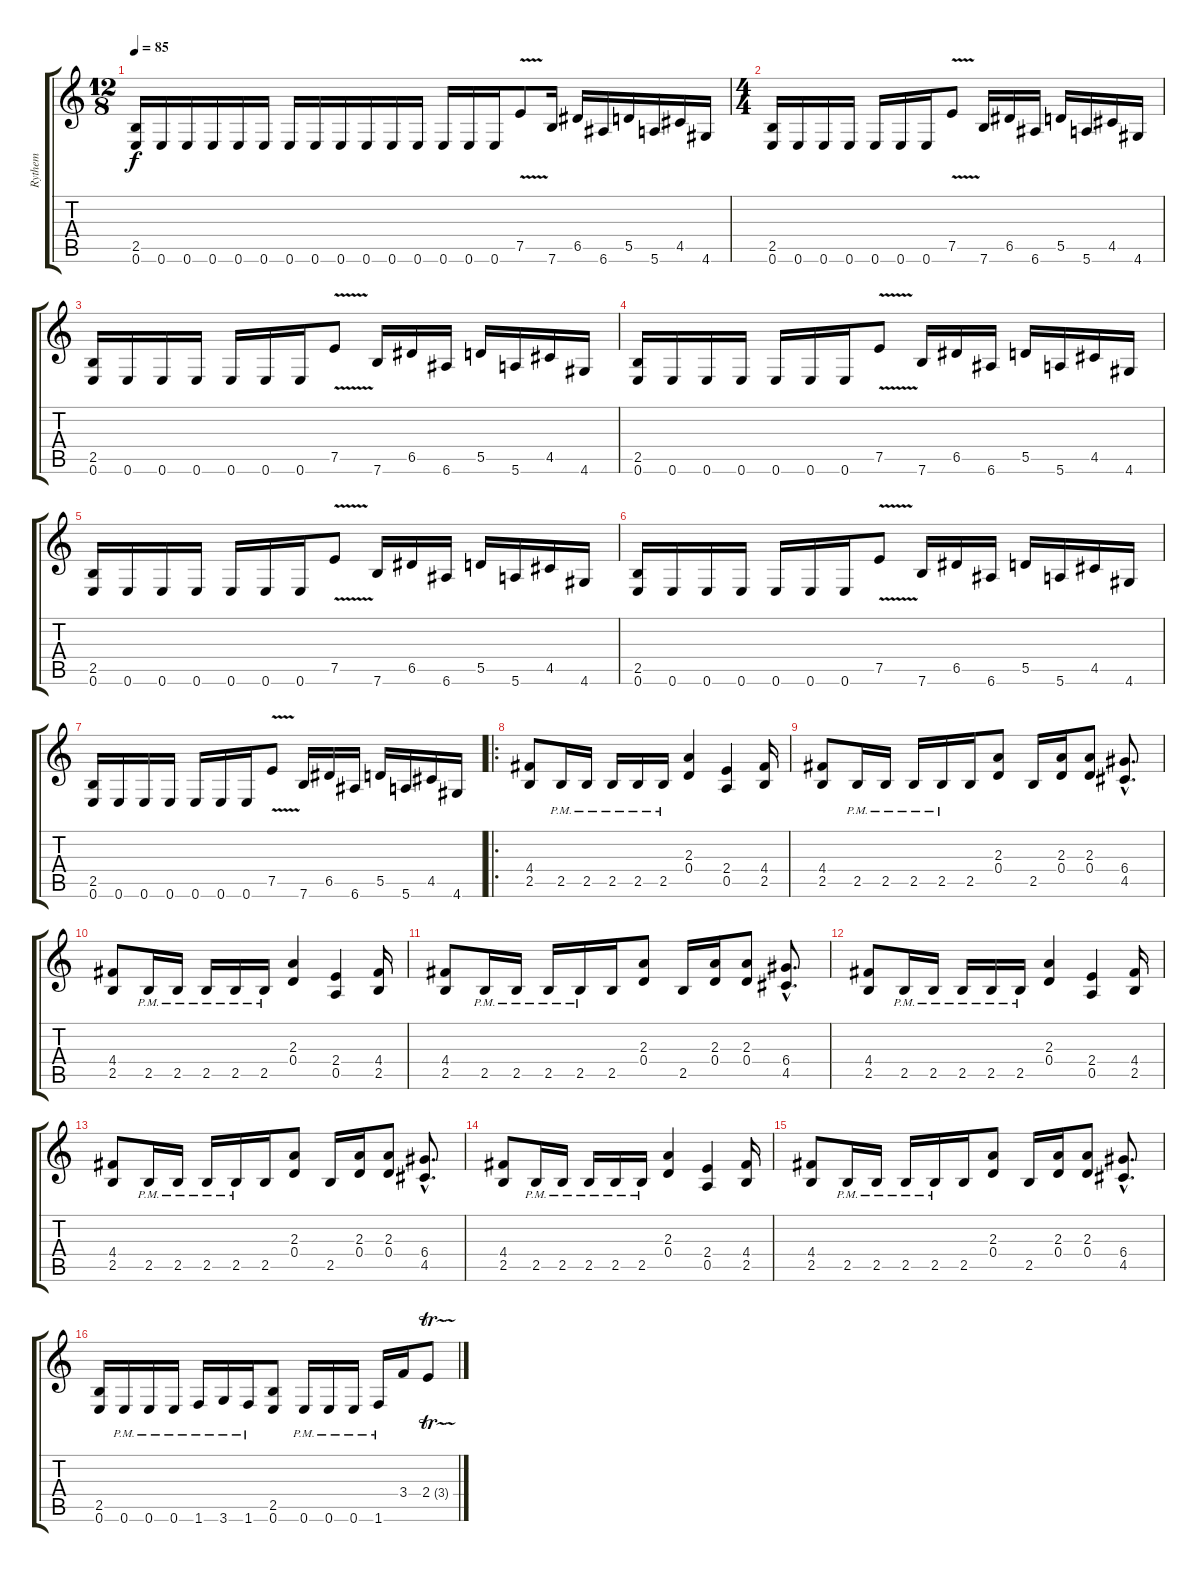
\track ("Rythem" "Rythem") {instrument overdrivenguitar}
\staff {score tabs}
\tuning (E4 B3 G3 D3 A2 E2) {hide}
\ts (12 8)
\tempo 85
\clef g2
\ks c
(2.5 0.6).16{dy f instrument overdrivenguitar} 0.6.16 0.6.16 0.6.16 0.6.16 0.6.16 0.6.16 0.6.16 0.6.16 0.6.16 0.6.16 0.6.16 0.6.16 0.6.16 0.6.16 7.5{v}.8 7.6.16 6.5.16 6.6.16 5.5.16 5.6.16 4.5.16 4.6.16 |
\ts (4 4)
(2.5 0.6).16 0.6.16 0.6.16 0.6.16 0.6.16 0.6.16 0.6.16 7.5{v}.8 7.6.16 6.5.16 6.6.16 5.5.16 5.6.16 4.5.16 4.6.16 |
(2.5 0.6).16 0.6.16 0.6.16 0.6.16 0.6.16 0.6.16 0.6.16 7.5{v}.8 7.6.16 6.5.16 6.6.16 5.5.16 5.6.16 4.5.16 4.6.16 |
(2.5 0.6).16 0.6.16 0.6.16 0.6.16 0.6.16 0.6.16 0.6.16 7.5{v}.8 7.6.16 6.5.16 6.6.16 5.5.16 5.6.16 4.5.16 4.6.16 |
(2.5 0.6).16 0.6.16 0.6.16 0.6.16 0.6.16 0.6.16 0.6.16 7.5{v}.8 7.6.16 6.5.16 6.6.16 5.5.16 5.6.16 4.5.16 4.6.16 |
(2.5 0.6).16 0.6.16 0.6.16 0.6.16 0.6.16 0.6.16 0.6.16 7.5{v}.8 7.6.16 6.5.16 6.6.16 5.5.16 5.6.16 4.5.16 4.6.16 |
(2.5 0.6).16 0.6.16 0.6.16 0.6.16 0.6.16 0.6.16 0.6.16 7.5{v}.8 7.6.16 6.5.16 6.6.16 5.5.16 5.6.16 4.5.16 4.6.16 |
\ro
(4.4 2.5).8{balance 0} 2.5{pm}.16 2.5{pm}.16 2.5{pm}.16 2.5{pm}.16 2.5{pm}.16 (2.3 0.4).4 (2.4 0.5).4 (4.4 2.5).16 |
(4.4 2.5).8 2.5{pm}.16 2.5{pm}.16 2.5{pm}.16 2.5{pm}.16 2.5.16 (2.3 0.4).8 2.5.16 (2.3 0.4).16 (2.3 0.4).8 (6.4{hac} 4.5{hac}).8{d} |
(4.4 2.5).8 2.5{pm}.16 2.5{pm}.16 2.5{pm}.16 2.5{pm}.16 2.5{pm}.16 (2.3 0.4).4 (2.4 0.5).4 (4.4 2.5).16 |
(4.4 2.5).8 2.5{pm}.16 2.5{pm}.16 2.5{pm}.16 2.5{pm}.16 2.5.16 (2.3 0.4).8 2.5.16 (2.3 0.4).16 (2.3 0.4).8 (6.4{hac} 4.5{hac}).8{d} |
(4.4 2.5).8 2.5{pm}.16 2.5{pm}.16 2.5{pm}.16 2.5{pm}.16 2.5{pm}.16 (2.3 0.4).4 (2.4 0.5).4 (4.4 2.5).16 |
(4.4 2.5).8 2.5{pm}.16 2.5{pm}.16 2.5{pm}.16 2.5{pm}.16 2.5.16 (2.3 0.4).8 2.5.16 (2.3 0.4).16 (2.3 0.4).8 (6.4{hac} 4.5{hac}).8{d} |
(4.4 2.5).8 2.5{pm}.16 2.5{pm}.16 2.5{pm}.16 2.5{pm}.16 2.5{pm}.16 (2.3 0.4).4 (2.4 0.5).4 (4.4 2.5).16 |
(4.4 2.5).8 2.5{pm}.16 2.5{pm}.16 2.5{pm}.16 2.5{pm}.16 2.5.16 (2.3 0.4).8 2.5.16 (2.3 0.4).16 (2.3 0.4).8 (6.4{hac} 4.5{hac}).8{d} |
(2.5 0.6).16 0.6{pm}.16 0.6{pm}.16 0.6{pm}.16 1.6{pm}.16 3.6{pm}.16 1.6{pm}.16 (2.5 0.6).8 0.6{pm}.16 0.6{pm}.16 0.6{pm}.16 1.6{pm}.16 3.4.16 2.4{tr (3 32)}.8
